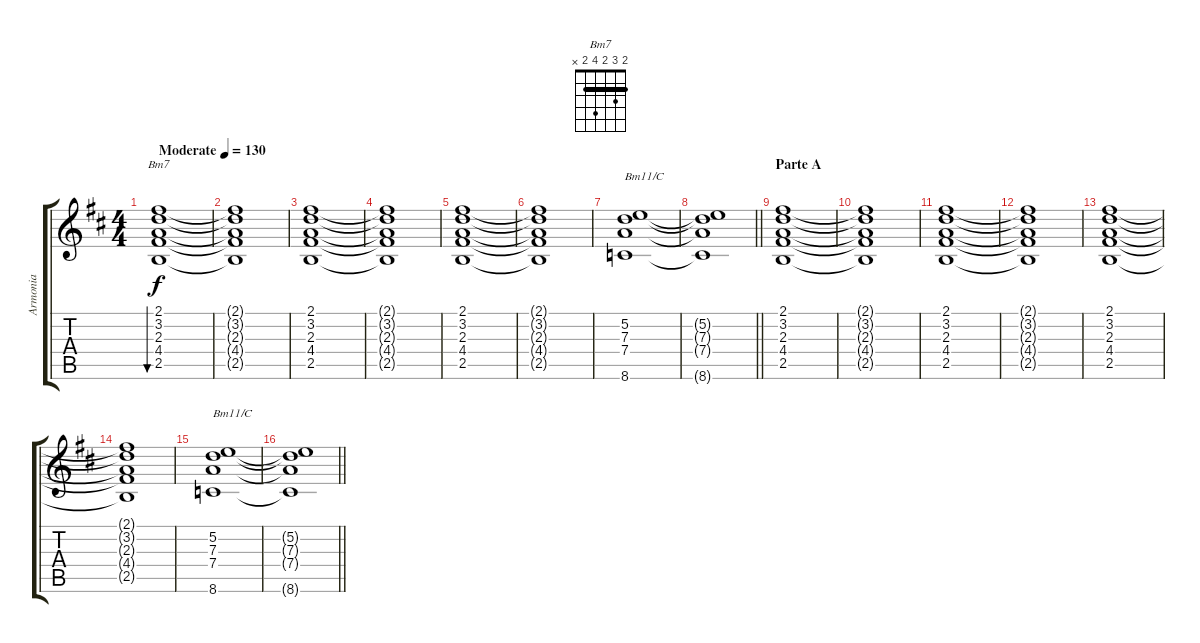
\track ("Armonia" "Armonia") {instrument acousticguitarsteel}
\staff {score tabs}
\tuning (E4 B3 G3 D3 A2 E2) {hide}
\chord ("Bm7" 2 3 2 4 2 x) {barre 2}
\ts (4 4)
\tempo (130 "Moderate")
\clef g2
\ks d
(2.1 3.2 2.3 4.4 2.5).1{bu 240 ch "Bm7" dy f instrument acousticguitarsteel} |
(2.1{t} 3.2{t} 2.3{t} 4.4{t} 2.5{t}).1 |
(2.1 3.2 2.3 4.4 2.5).1 |
(2.1{t} 3.2{t} 2.3{t} 4.4{t} 2.5{t}).1 |
(2.1 3.2 2.3 4.4 2.5).1 |
(2.1{t} 3.2{t} 2.3{t} 4.4{t} 2.5{t}).1 |
(5.2 7.3 7.4 8.6).1{txt "Bm11/C"} |
\barLineRight lightlight
(5.2{t} 7.3{t} 7.4{t} 8.6{t}).1 |
\section ("" "Parte A")
(2.1 3.2 2.3 4.4 2.5).1 |
(2.1{t} 3.2{t} 2.3{t} 4.4{t} 2.5{t}).1 |
(2.1 3.2 2.3 4.4 2.5).1 |
(2.1{t} 3.2{t} 2.3{t} 4.4{t} 2.5{t}).1 |
(2.1 3.2 2.3 4.4 2.5).1 |
(2.1{t} 3.2{t} 2.3{t} 4.4{t} 2.5{t}).1 |
(5.2 7.3 7.4 8.6).1{txt "Bm11/C"} |
\barLineRight lightlight
(5.2{t} 7.3{t} 7.4{t} 8.6{t}).1
